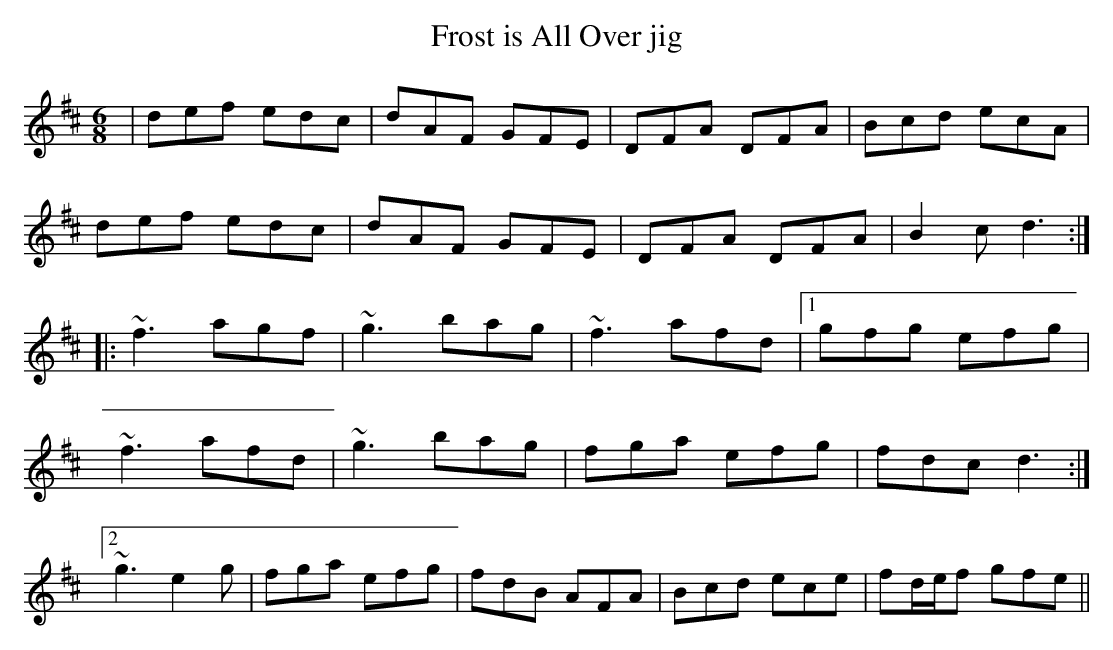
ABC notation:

X:1
T: Frost is All Over jig
M:6/8
K:D
| def edc|dAF GFE|DFA DFA|Bcd ecA|
  def edc|dAF GFE|DFA DFA|B2 c d3:|
|:~f3 agf|~g3 bag| ~f3 afd |1 gfg efg|
  ~f3 afd|~g3 bag|fga efg|fdc d3 :|2
  ~g3 e2 g|fga efg|fdB AFA|Bcd ece|fd/e/f gfe||
